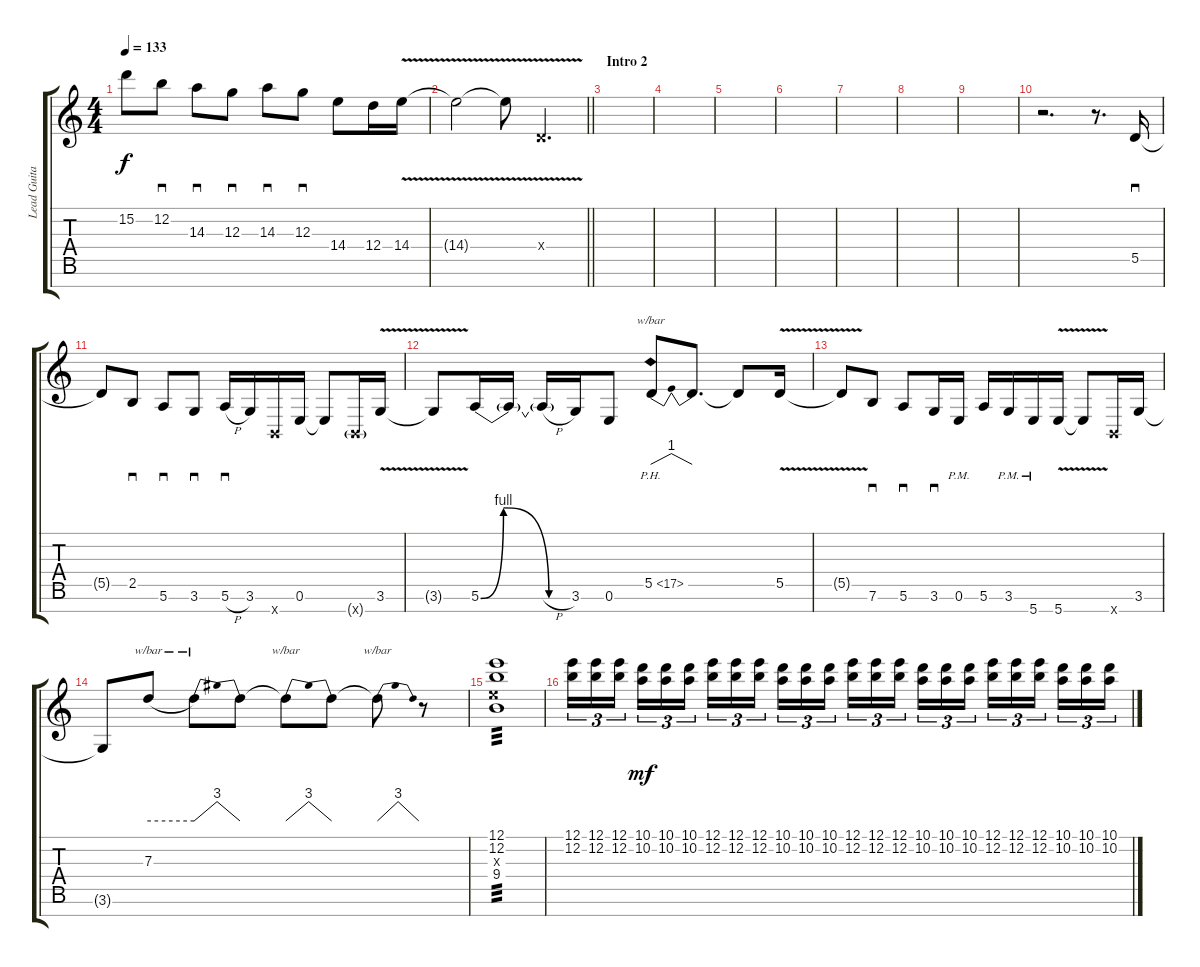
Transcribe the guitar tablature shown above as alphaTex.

\track ("Lead Guitar" "Lead Guita") {instrument distortionguitar}
\staff {score tabs}
\tuning (E4 B3 G3 D3 A2 E2 B1) {hide}
\ts (4 4)
\tempo 133
\clef g2
\ks c
15.2{t}.8{dy f} 12.2.8{sd} 14.3.8{sd} 12.3.8{sd} 14.3.8{sd} 12.3.8{sd} 14.4.8 12.4.16 14.4{v}.16 |
\barLineRight lightlight
14.4{v t}.2 14.4{t}.8 0.4{v x}.4{d} |
\section ("" "Intro 2")
|
|
|
|
|
|
|
r.2{d} r.8{d} 5.5.16{sd} |
5.5{t}.8 2.5.8{sd} 5.6.8{sd} 3.6.8{sd} 5.6{h}.16{sd} 3.6.16 0.7{x}.16 0.6.16 0.6{t}.8 0.7{g x}.16 3.6{v}.16 |
3.6{t}.8 5.6{be (custom 0 0 15 4 45 0 60 0)}.16 5.6{t}.16 5.6{h t}.16 3.6.16 0.6.8 5.5{ph 12}.8{tbe (dip default 0 0 30 4 60 0)} 5.5{t}.8{d} 5.5{t}.8 5.5{v}.16 |
5.5{v t}.8 7.6.8{sd} 5.6.8{sd} 3.6.16{sd} 0.6{pm}.16 5.6.16 3.6{pm}.16 5.7{pm}.16 5.7{v}.16 5.7{v t}.8 0.7{x}.16 3.6.16 |
3.6{t}.8 7.3.8{tbe (hold default 0 0 60 0)} 7.3{t}.8{tbe (dip default 0 0 15 12 60 0)} 7.3{t}.8 7.3{t}.8{tbe (dip default 0 0 5 12 60 0)} 7.3{t}.8 7.3{t}.8{tbe (dip default 0 0 16 12 60 0)} r.8 |
(12.1 12.2 9.3{x} 9.4).1{tp 3} |
(12.1 12.2).16{tu (3 2)} (12.1 12.2).16{tu (3 2)} (12.1 12.2).16{tu (3 2) beam splitsecondary} (10.1 10.2).16{tu (3 2) dy mf} (10.1 10.2).16{tu (3 2)} (10.1 10.2).16{tu (3 2)} (12.1 12.2).16{tu (3 2)} (12.1 12.2).16{tu (3 2)} (12.1 12.2).16{tu (3 2) beam splitsecondary} (10.1 10.2).16{tu (3 2)} (10.1 10.2).16{tu (3 2)} (10.1 10.2).16{tu (3 2)} (12.1 12.2).16{tu (3 2)} (12.1 12.2).16{tu (3 2)} (12.1 12.2).16{tu (3 2) beam splitsecondary} (10.1 10.2).16{tu (3 2)} (10.1 10.2).16{tu (3 2)} (10.1 10.2).16{tu (3 2)} (12.1 12.2).16{tu (3 2)} (12.1 12.2).16{tu (3 2)} (12.1 12.2).16{tu (3 2) beam splitsecondary} (10.1 10.2).16{tu (3 2)} (10.1 10.2).16{tu (3 2)} (10.1 10.2).16{tu (3 2)}
